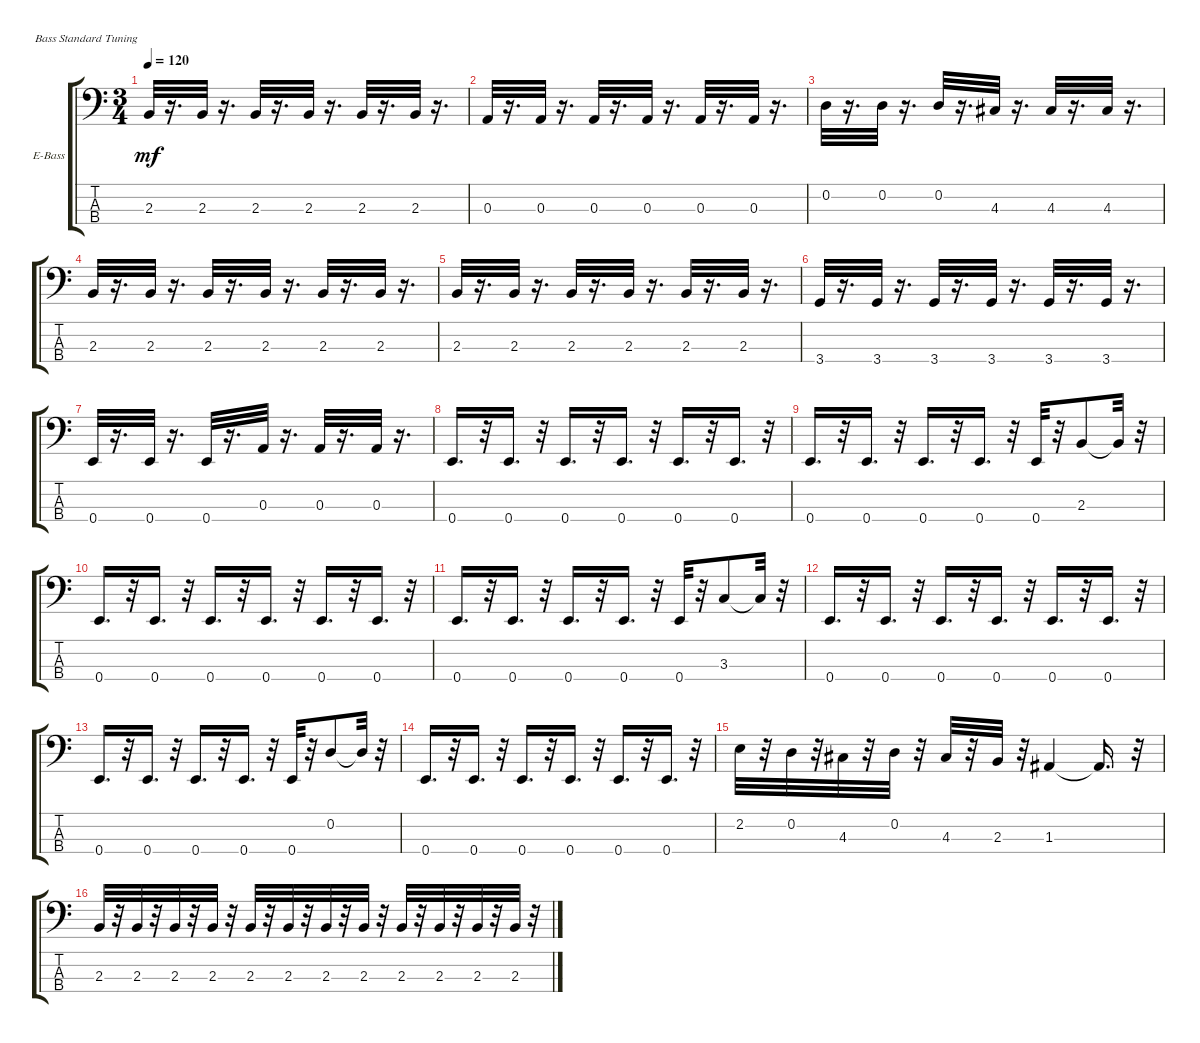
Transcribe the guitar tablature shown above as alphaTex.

\bracketExtendMode groupsimilarinstruments
\firstSystemTrackNameOrientation horizontal
\otherSystemsTrackNameOrientation horizontal
\track ("" "E-Bass") {instrument electricbassfinger}
\staff {score tabs}
\tuning (G2 D2 A1 E1)
\ts (3 4)
\tempo 120
\clef f4
\ks c
2.3.32{dy mf} r.16{d} 2.3.32 r.16{d} 2.3.32 r.16{d} 2.3.32 r.16{d} 2.3.32 r.16{d} 2.3.32 r.16{d} |
0.3.32 r.16{d} 0.3.32 r.16{d} 0.3.32 r.16{d} 0.3.32 r.16{d} 0.3.32 r.16{d} 0.3.32 r.16{d} |
0.2.32 r.16{d} 0.2.32 r.16{d} 0.2.32 r.16{d} 4.3.32 r.16{d} 4.3.32 r.16{d} 4.3.32 r.16{d} |
2.3.32 r.16{d} 2.3.32 r.16{d} 2.3.32 r.16{d} 2.3.32 r.16{d} 2.3.32 r.16{d} 2.3.32 r.16{d} |
2.3.32 r.16{d} 2.3.32 r.16{d} 2.3.32 r.16{d} 2.3.32 r.16{d} 2.3.32 r.16{d} 2.3.32 r.16{d} |
3.4.32 r.16{d} 3.4.32 r.16{d} 3.4.32 r.16{d} 3.4.32 r.16{d} 3.4.32 r.16{d} 3.4.32 r.16{d} |
0.4.32 r.16{d} 0.4.32 r.16{d} 0.4.32 r.16{d} 0.3.32 r.16{d} 0.3.32 r.16{d} 0.3.32 r.16{d} |
0.4.16{d} r.32 0.4.16{d} r.32 0.4.16{d} r.32 0.4.16{d} r.32 0.4.16{d} r.32 0.4.16{d} r.32 |
0.4.16{d} r.32 0.4.16{d} r.32 0.4.16{d} r.32 0.4.16{d} r.32 0.4.32 r.32 2.3.8 2.3{t}.32 r.32 |
0.4.16{d} r.32 0.4.16{d} r.32 0.4.16{d} r.32 0.4.16{d} r.32 0.4.16{d} r.32 0.4.16{d} r.32 |
0.4.16{d} r.32 0.4.16{d} r.32 0.4.16{d} r.32 0.4.16{d} r.32 0.4.32 r.32 3.3.8 3.3{t}.32 r.32 |
0.4.16{d} r.32 0.4.16{d} r.32 0.4.16{d} r.32 0.4.16{d} r.32 0.4.16{d} r.32 0.4.16{d} r.32 |
0.4.16{d} r.32 0.4.16{d} r.32 0.4.16{d} r.32 0.4.16{d} r.32 0.4.32 r.32 0.2.8 0.2{t}.32 r.32 |
0.4.16{d} r.32 0.4.16{d} r.32 0.4.16{d} r.32 0.4.16{d} r.32 0.4.16{d} r.32 0.4.16{d} r.32 |
2.2.32 r.32 0.2.32 r.32 4.3.32 r.32 0.2.32 r.32 4.3.32 r.32 2.3.32 r.32 1.3.4 1.3{t}.16{d} r.32 |
2.3.32 r.32 2.3.32 r.32 2.3.32 r.32 2.3.32 r.32 2.3.32 r.32 2.3.32 r.32 2.3.32 r.32 2.3.32 r.32 2.3.32 r.32 2.3.32 r.32 2.3.32 r.32 2.3.32 r.32
